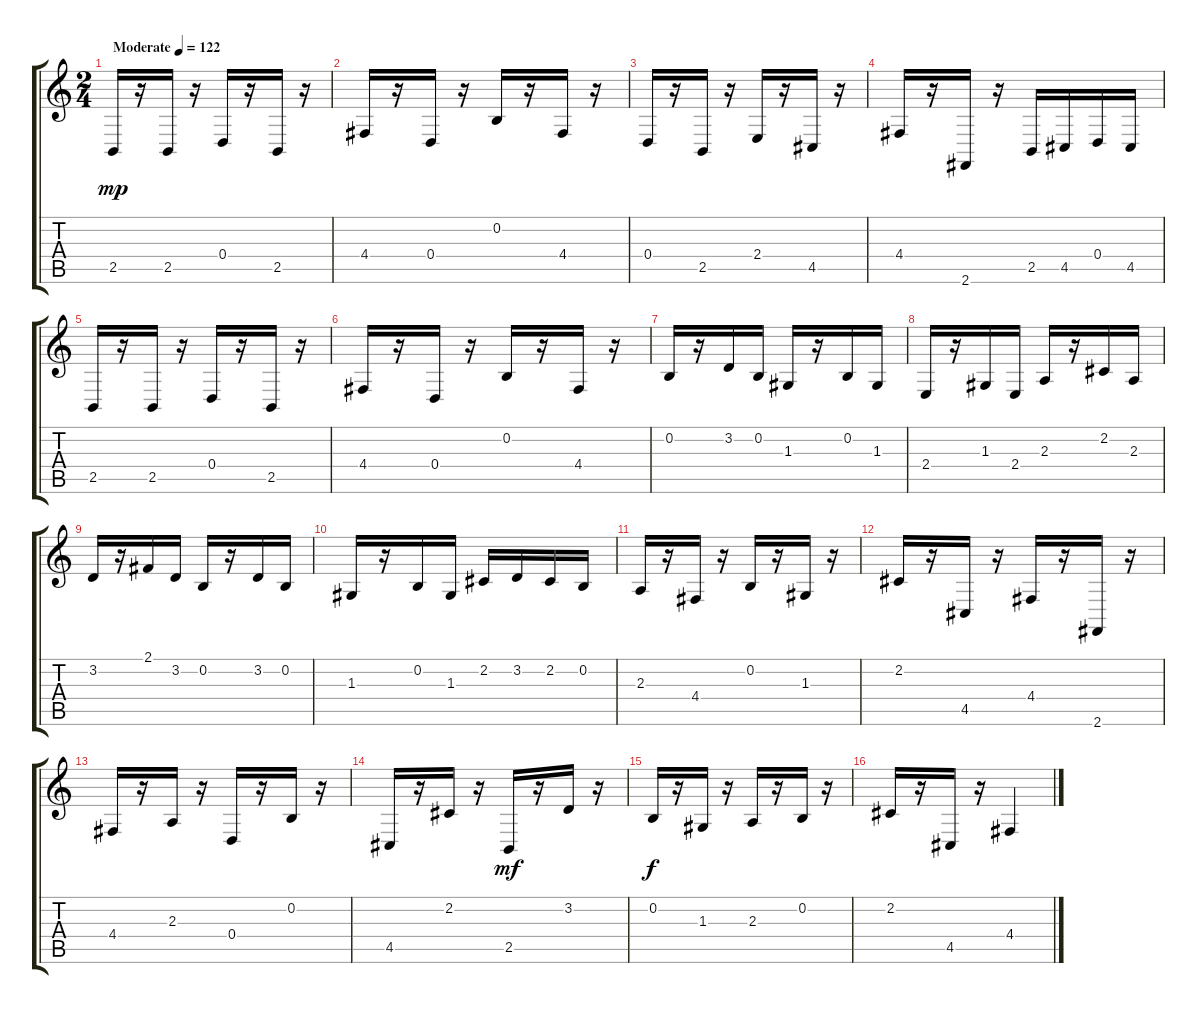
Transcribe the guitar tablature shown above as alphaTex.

\track "" {instrument stringensemble1}
\staff {score tabs}
\tuning (E4 B3 G3 D3 A2 E2) {hide}
\ts (2 4)
\tempo (122 "Moderate")
\clef g2
\ks c
2.5.16{dy mp instrument stringensemble1} r.16 2.5.16 r.16 0.4.16 r.16 2.5.16 r.16 |
4.4.16 r.16 0.4.16 r.16 0.2.16 r.16 4.4.16 r.16 |
0.4.16 r.16 2.5.16 r.16 2.4.16 r.16 4.5.16 r.16 |
4.4.16 r.16 2.6.16 r.16 2.5.16 4.5.16 0.4.16 4.5.16 |
2.5.16 r.16 2.5.16 r.16 0.4.16 r.16 2.5.16 r.16 |
4.4.16 r.16 0.4.16 r.16 0.2.16 r.16 4.4.16 r.16 |
0.2.16 r.16 3.2.16 0.2.16 1.3.16 r.16 0.2.16 1.3.16 |
2.4.16 r.16 1.3.16 2.4.16 2.3.16 r.16 2.2.16 2.3.16 |
3.2.16 r.16 2.1.16 3.2.16 0.2.16 r.16 3.2.16 0.2.16 |
1.3.16 r.16 0.2.16 1.3.16 2.2.16 3.2.16 2.2.16 0.2.16 |
2.3.16 r.16 4.4.16 r.16 0.2.16 r.16 1.3.16 r.16 |
2.2.16 r.16 4.5.16 r.16 4.4.16 r.16 2.6.16 r.16 |
4.4.16 r.16 2.3.16 r.16 0.4.16 r.16 0.2.16 r.16 |
4.5.16 r.16 2.2.16 r.16 2.5.16{dy mf} r.16 3.2.16 r.16 |
0.2.16{dy f} r.16 1.3.16 r.16 2.3.16 r.16 0.2.16 r.16 |
2.2.16 r.16 4.5.16 r.16 4.4.4
